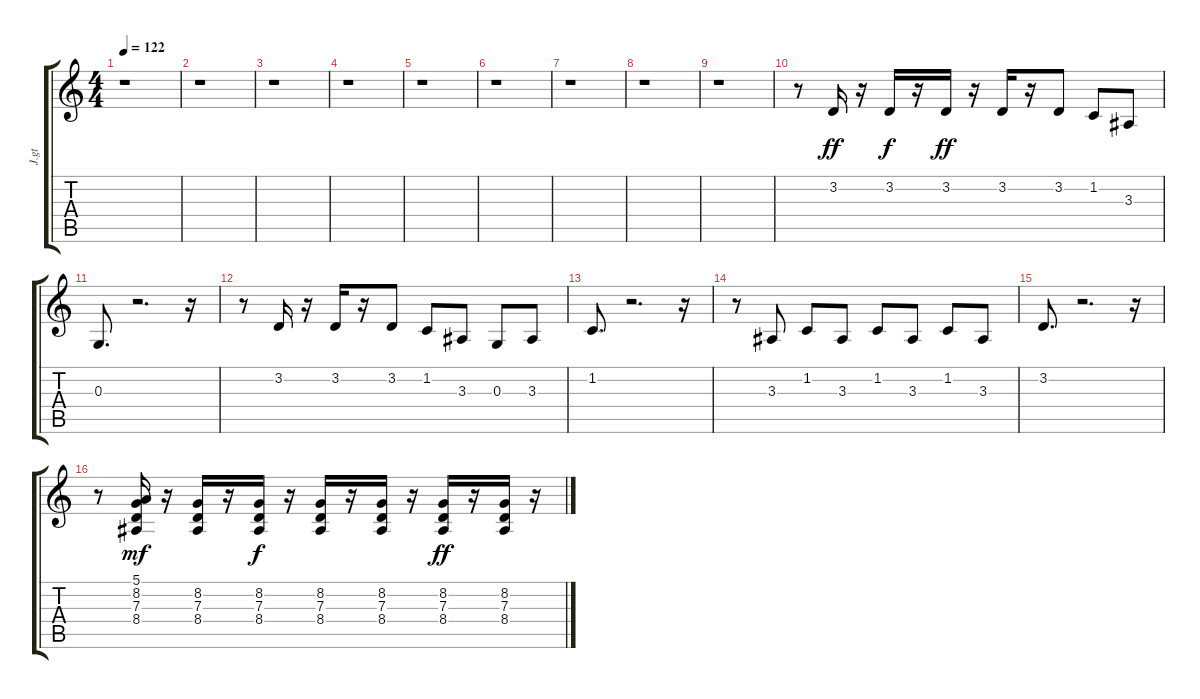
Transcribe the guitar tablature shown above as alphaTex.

\track ("J.gt" "J.gt") {instrument baritonesax}
\staff {score tabs}
\tuning (E4 B3 G3 D3 A2 E2) {hide}
\ts (4 4)
\tempo 122
\clef g2
\ks c
r.1{dy ff} |
r.1 |
r.1 |
r.1 |
r.1 |
r.1 |
r.1 |
r.1 |
r.1 |
r.8 3.2.16 r.16 3.2.16{dy f} r.16 3.2.16{dy ff} r.16 3.2.16 r.16 3.2.8 1.2.8 3.3.8 |
0.3.8{d} r.2{d} r.16 |
r.8 3.2.16 r.16 3.2.16 r.16 3.2.8 1.2.8 3.3.8 0.3.8 3.3.8 |
1.2.8{d} r.2{d} r.16 |
r.8 3.3.8 1.2.8 3.3.8 1.2.8 3.3.8 1.2.8 3.3.8 |
3.2.8{d} r.2{d} r.16 |
r.8 (5.1 8.2 7.3 8.4).16{dy mf} r.16 (8.2 7.3 8.4).16 r.16 (8.2 7.3 8.4).16{dy f} r.16 (8.2 7.3 8.4).16 r.16 (8.2 7.3 8.4).16 r.16 (8.2 7.3 8.4).16{dy ff} r.16 (8.2 7.3 8.4).16 r.16
